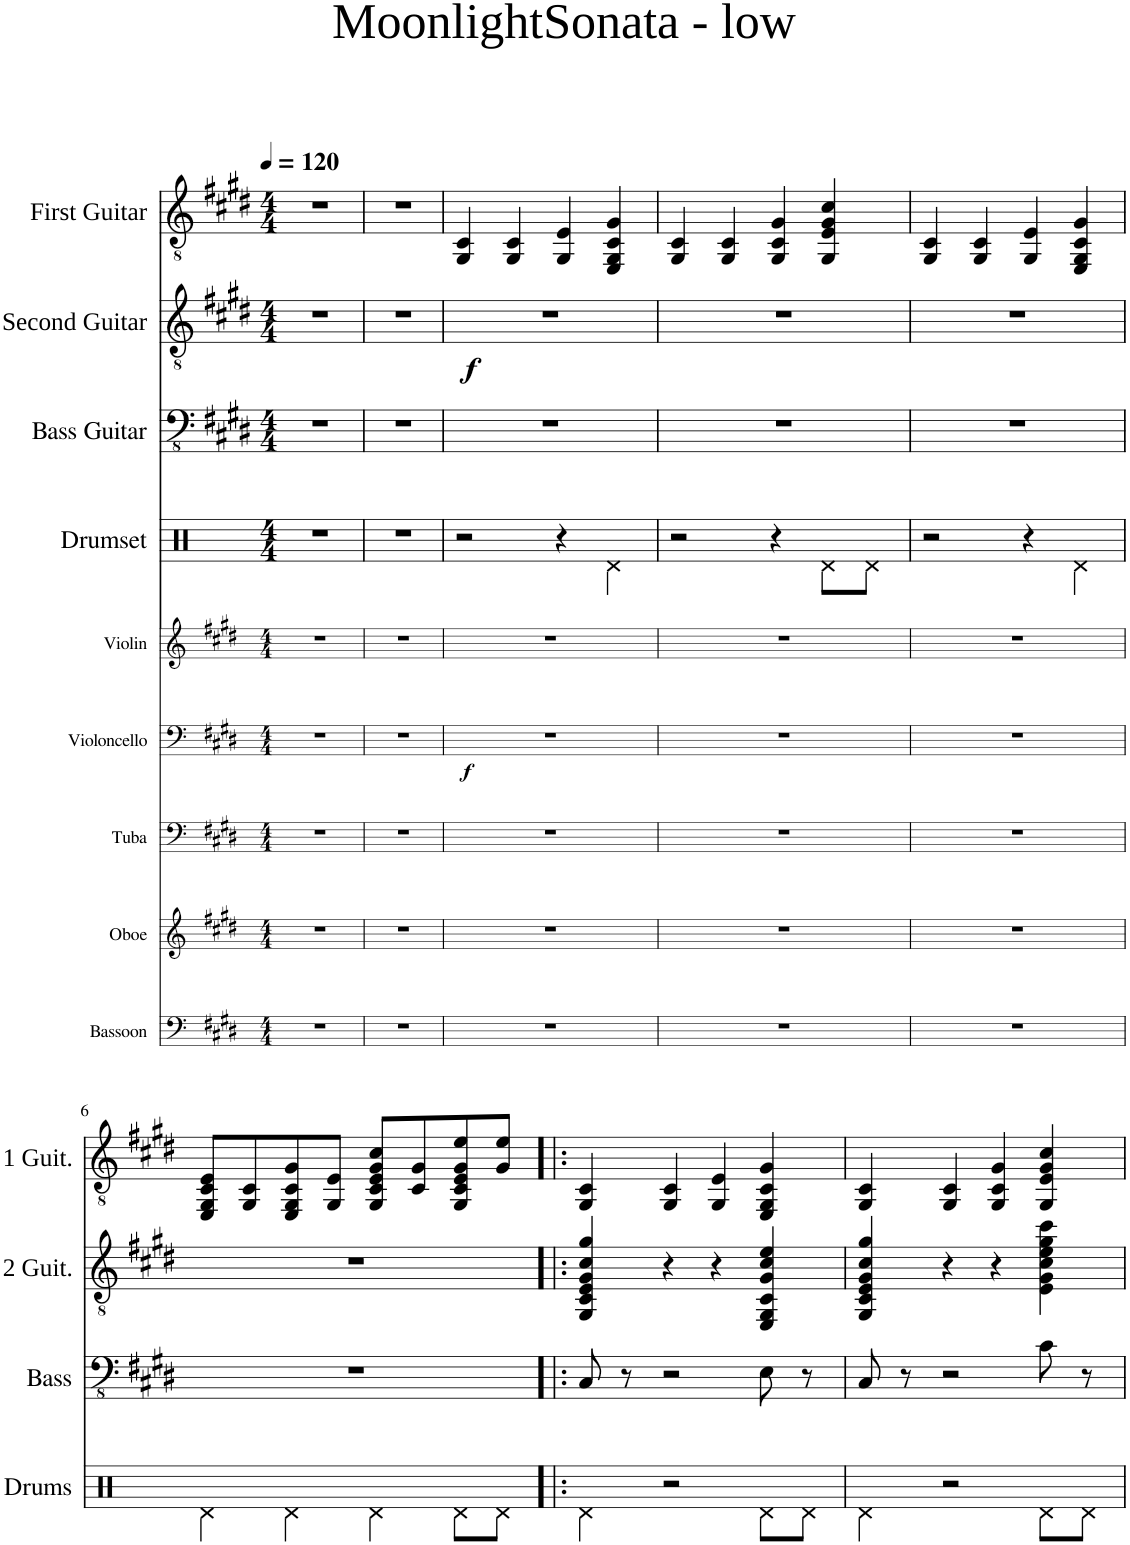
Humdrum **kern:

**kern	**kern	**kern	**kern	**dynam	**kern	**kern	**kern	**kern	**dynam	**kern
*part9	*part8	*part7	*part6	*part6	*part5	*part4	*part3	*part2	*part2	*part1
*staff9	*staff8	*staff7	*staff6	*staff6	*staff5	*staff4	*staff3	*staff2	*staff2	*staff1
*I"Bassoon	*I"Oboe	*I"Tuba	*I"Violoncello	*	*I"Violin	*I"Drumset	*I"Bass Guitar	*I"Second Guitar	*	*I"First Guitar
*I'Bassoon	*I'Oboe	*I'Tuba	*	*	*I'Violin	*I'Drums	*I'Bass	*I'2 Guit.	*	*I'1 Guit.
*stria5	*stria5	*stria5	*stria5	*	*stria5	*	*	*	*	*
*clefF4	*clefG2	*clefF4	*clefF4	*	*clefG2	*clefX	*clefFv4	*clefGv2	*	*clefGv2
*k[f#c#g#d#]	*k[f#c#g#d#]	*k[f#c#g#d#]	*k[f#c#g#d#]	*	*k[f#c#g#d#]	*k[]	*k[f#c#g#d#]	*k[f#c#g#d#]	*	*k[f#c#g#d#]
*M4/4	*M4/4	*M4/4	*M4/4	*	*M4/4	*M4/4	*M4/4	*M4/4	*	*M4/4
*MM120	*MM120	*MM120	*MM120	*	*MM120	*MM120	*MM120	*MM120	*	*MM120
=1	=1	=1	=1	=1	=1	=1	=1	=1	=1	=1
1r	1r	1r	1r	.	1r	1r	1r	1r	.	1r
=2	=2	=2	=2	=2	=2	=2	=2	=2	=2	=2
1r	1r	1r	1r	.	1r	1r	1r	1r	.	1r
=3	=3	=3	=3	=3	=3	=3	=3	=3	=3	=3
!	!	!	!	!LO:DY:b	!	!	!	!	!LO:DY:b	!
1r	1r	1r	1r	f	1r	2r	1r	1r	f	4GG#/ 4C#/
.	.	.	.	.	.	.	.	.	.	4GG#/ 4C#/
.	.	.	.	.	.	4r	.	.	.	4GG#/ 4E/
.	.	.	.	.	.	4Rd\	.	.	.	4EE/ 4GG#/ 4C#/ 4G#/
=4	=4	=4	=4	=4	=4	=4	=4	=4	=4	=4
1r	1r	1r	1r	.	1r	2r	1r	1r	.	4GG#/ 4C#/
.	.	.	.	.	.	.	.	.	.	4GG#/ 4C#/
.	.	.	.	.	.	4r	.	.	.	4GG#/ 4C#/ 4G#/
.	.	.	.	.	.	8Rd\L	.	.	.	4GG#/ 4E/ 4G#/ 4c#/
.	.	.	.	.	.	8Rd\J	.	.	.	.
=5	=5	=5	=5	=5	=5	=5	=5	=5	=5	=5
1r	1r	1r	1r	.	1r	2r	1r	1r	.	4GG#/ 4C#/
.	.	.	.	.	.	.	.	.	.	4GG#/ 4C#/
.	.	.	.	.	.	4r	.	.	.	4GG#/ 4E/
.	.	.	.	.	.	4Rd\	.	.	.	4EE/ 4GG#/ 4C#/ 4G#/
!!LO:LB:g=z
=6	=6	=6	=6	=6	=6	=6	=6	=6	=6	=6
1r	1r	1r	1r	.	1r	4Rd\	1r	1r	.	8EE/ 8GG#/ 8C#/ 8E/L
.	.	.	.	.	.	.	.	.	.	8GG#/ 8C#/
.	.	.	.	.	.	4Rd\	.	.	.	8EE/ 8GG#/ 8C#/ 8G#/
.	.	.	.	.	.	.	.	.	.	8GG#/ 8E/J
.	.	.	.	.	.	4Rd\	.	.	.	8GG#/ 8C#/ 8E/ 8G#/ 8c#/L
.	.	.	.	.	.	.	.	.	.	8C#/ 8G#/
.	.	.	.	.	.	8Rd\L	.	.	.	8GG#/ 8C#/ 8E/ 8G#/ 8e/
.	.	.	.	.	.	8Rd\J	.	.	.	8G#/ 8e/J
=7!|:	=7!|:	=7!|:	=7!|:	=7!|:	=7!|:	=7!|:	=7!|:	=7!|:	=7!|:	=7!|:
1r	1r	1r	1r	.	1r	4Rd\	8CC#/	4GG#/ 4C#/ 4E/ 4G#/ 4c#/ 4g#/	.	4GG#/ 4C#/
.	.	.	.	.	.	.	8r	.	.	.
.	.	.	.	.	.	2r	2r	4r	.	4GG#/ 4C#/
.	.	.	.	.	.	.	.	4r	.	4GG#/ 4E/
.	.	.	.	.	.	8Rd\L	8EE\	4EE/ 4GG#/ 4C#/ 4G#/ 4c#/ 4e/	.	4EE/ 4GG#/ 4C#/ 4G#/
.	.	.	.	.	.	8Rd\J	8r	.	.	.
=8	=8	=8	=8	=8	=8	=8	=8	=8	=8	=8
1r	1r	1r	1r	.	1r	4Rd\	8CC#/	4GG#/ 4C#/ 4E/ 4G#/ 4c#/ 4g#/	.	4GG#/ 4C#/
.	.	.	.	.	.	.	8r	.	.	.
.	.	.	.	.	.	2r	2r	4r	.	4GG#/ 4C#/
.	.	.	.	.	.	.	.	4r	.	4GG#/ 4C#/ 4G#/
.	.	.	.	.	.	8Rd\L	8C#\	4E\ 4G#\ 4c#\ 4e\ 4g#\ 4cc#\	.	4GG#/ 4E/ 4G#/ 4c#/
.	.	.	.	.	.	8Rd\J	8r	.	.	.
=	=	=	=	=	=	=	=	=	=	=
*-	*-	*-	*-	*-	*-	*-	*-	*-	*-	*-
